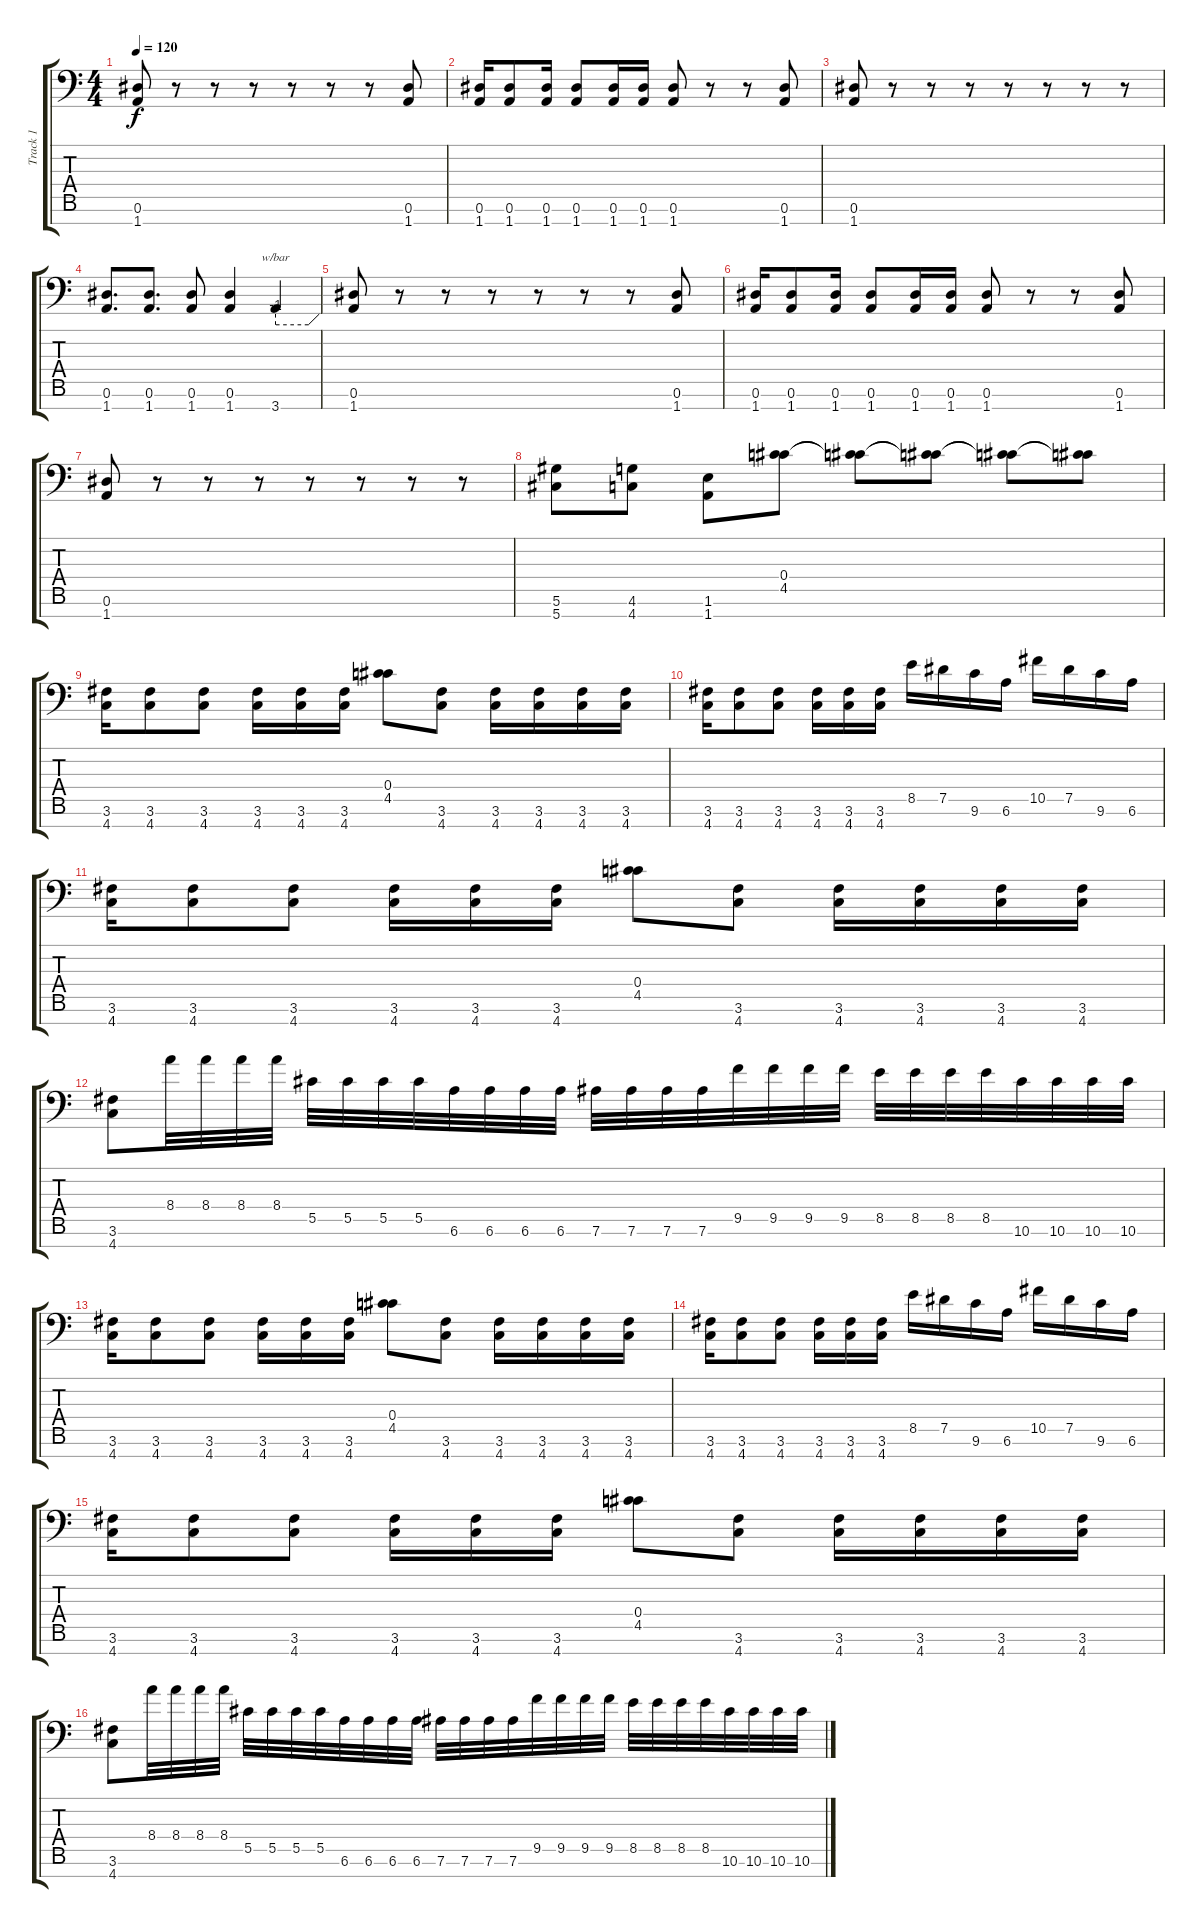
\track ("Track 1" "Track 1") {instrument distortionguitar}
\staff {score tabs}
\tuning (E4 Bb3 F3 Db3 Ab2 Eb2 Ab1) {hide}
\ts (4 4)
\tempo 120
\clef f4
\ks c
(0.6 1.7).8{dy f} r.8 r.8 r.8 r.8 r.8 r.8 (0.6 1.7).8 |
(0.6 1.7).16 (0.6 1.7).8 (0.6 1.7).16 (0.6 1.7).8 (0.6 1.7).16 (0.6 1.7).16 (0.6 1.7).8 r.8 r.8 (0.6 1.7).8 |
(0.6 1.7).8 r.8 r.8 r.8 r.8 r.8 r.8 r.8 |
(0.6 1.7).8{d} (0.6 1.7).8{d} (0.6 1.7).8 (0.6 1.7).4 3.7.4{tbe (custom default 0 -4 45 -4 60 0)} |
(0.6 1.7).8 r.8 r.8 r.8 r.8 r.8 r.8 (0.6 1.7).8 |
(0.6 1.7).16 (0.6 1.7).8 (0.6 1.7).16 (0.6 1.7).8 (0.6 1.7).16 (0.6 1.7).16 (0.6 1.7).8 r.8 r.8 (0.6 1.7).8 |
(0.6 1.7).8 r.8 r.8 r.8 r.8 r.8 r.8 r.8 |
(5.6 5.7).8 (4.6 4.7).8 (1.6 1.7).8 (0.4 4.5).8 (0.4{t} 4.5{t}).8 (0.4{t} 4.5{t}).8 (0.4{t} 4.5{t}).8 (0.4{t} 4.5{t}).8 |
(3.6 4.7).16 (3.6 4.7).8 (3.6 4.7).8 (3.6 4.7).16 (3.6 4.7).16 (3.6 4.7).16 (0.4 4.5).8 (3.6 4.7).8 (3.6 4.7).16 (3.6 4.7).16 (3.6 4.7).16 (3.6 4.7).16 |
(3.6 4.7).16 (3.6 4.7).8 (3.6 4.7).8 (3.6 4.7).16 (3.6 4.7).16 (3.6 4.7).16 8.5.16 7.5.16 9.6.16 6.6.16 10.5.16 7.5.16 9.6.16 6.6.16 |
(3.6 4.7).16 (3.6 4.7).8 (3.6 4.7).8 (3.6 4.7).16 (3.6 4.7).16 (3.6 4.7).16 (0.4 4.5).8 (3.6 4.7).8 (3.6 4.7).16 (3.6 4.7).16 (3.6 4.7).16 (3.6 4.7).16 |
(3.6 4.7).8 8.4.32 8.4.32 8.4.32 8.4.32 5.5.32 5.5.32 5.5.32 5.5.32 6.6.32 6.6.32 6.6.32 6.6.32 7.6.32 7.6.32 7.6.32 7.6.32 9.5.32 9.5.32 9.5.32 9.5.32 8.5.32 8.5.32 8.5.32 8.5.32 10.6.32 10.6.32 10.6.32 10.6.32 |
(3.6 4.7).16 (3.6 4.7).8 (3.6 4.7).8 (3.6 4.7).16 (3.6 4.7).16 (3.6 4.7).16 (0.4 4.5).8 (3.6 4.7).8 (3.6 4.7).16 (3.6 4.7).16 (3.6 4.7).16 (3.6 4.7).16 |
(3.6 4.7).16 (3.6 4.7).8 (3.6 4.7).8 (3.6 4.7).16 (3.6 4.7).16 (3.6 4.7).16 8.5.16 7.5.16 9.6.16 6.6.16 10.5.16 7.5.16 9.6.16 6.6.16 |
(3.6 4.7).16 (3.6 4.7).8 (3.6 4.7).8 (3.6 4.7).16 (3.6 4.7).16 (3.6 4.7).16 (0.4 4.5).8 (3.6 4.7).8 (3.6 4.7).16 (3.6 4.7).16 (3.6 4.7).16 (3.6 4.7).16 |
(3.6 4.7).8 8.4.32 8.4.32 8.4.32 8.4.32 5.5.32 5.5.32 5.5.32 5.5.32 6.6.32 6.6.32 6.6.32 6.6.32 7.6.32 7.6.32 7.6.32 7.6.32 9.5.32 9.5.32 9.5.32 9.5.32 8.5.32 8.5.32 8.5.32 8.5.32 10.6.32 10.6.32 10.6.32 10.6.32
